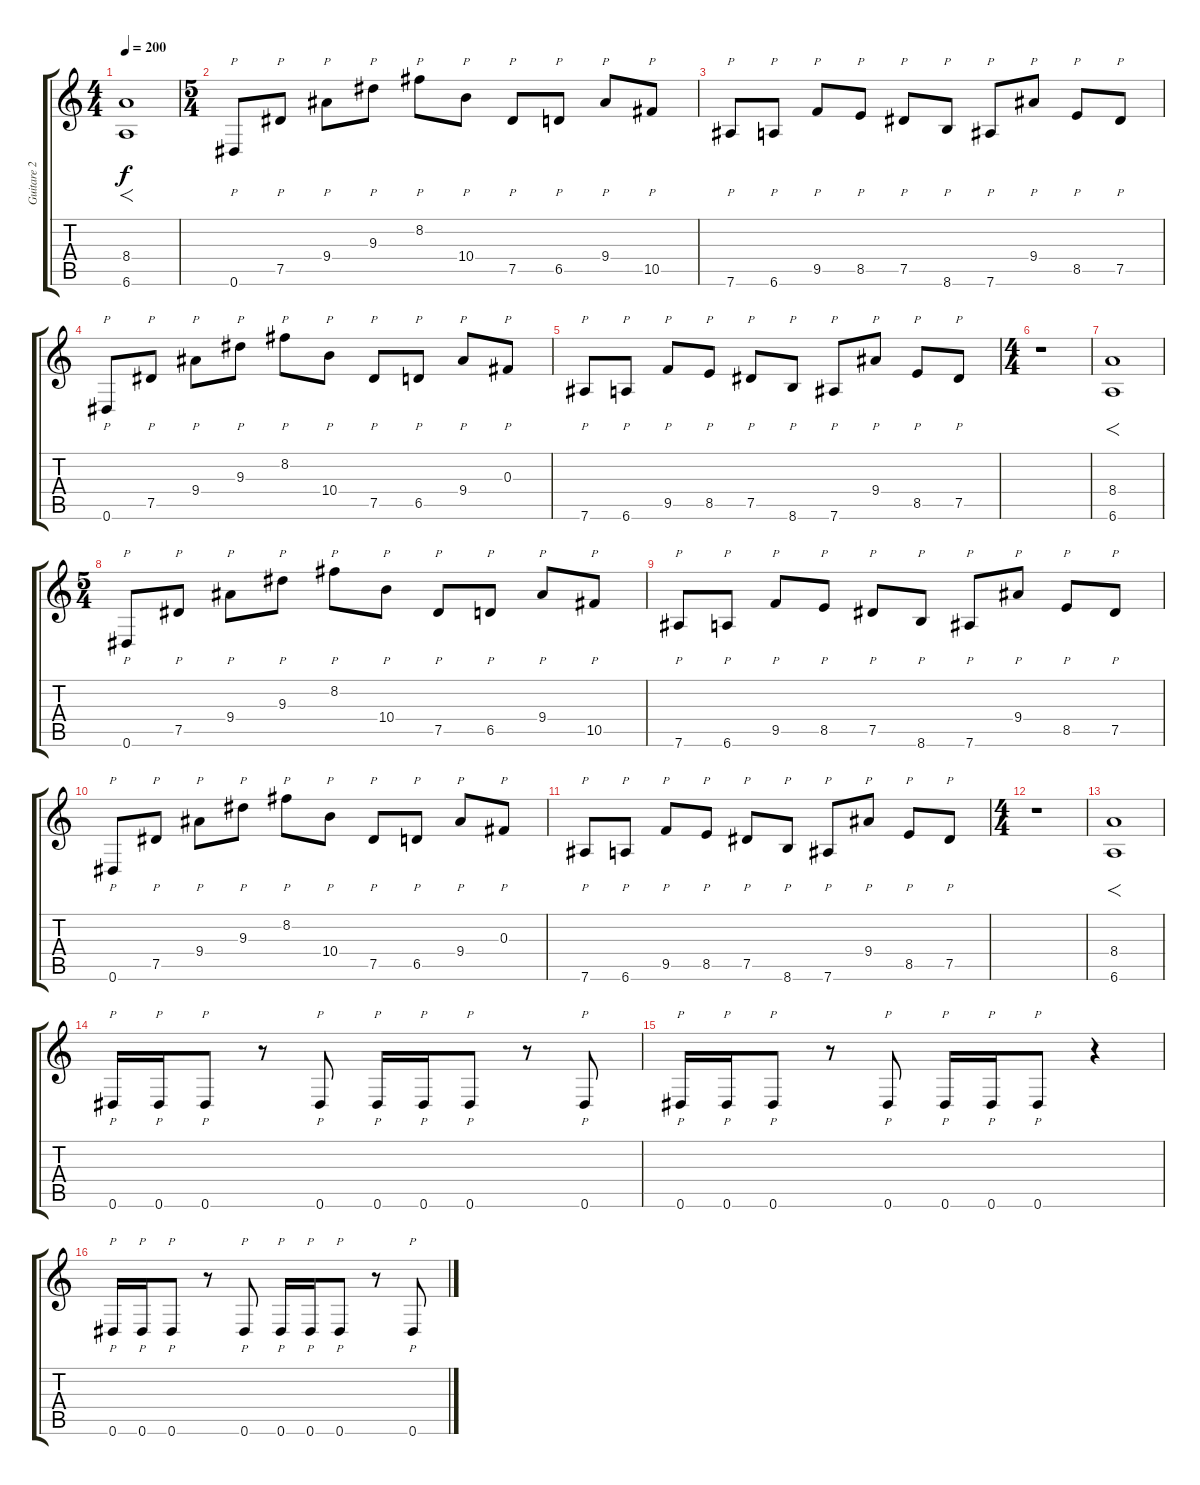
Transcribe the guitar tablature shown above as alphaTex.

\track ("Guitare 2" "Guitare 2") {instrument distortionguitar}
\staff {score tabs}
\tuning (Eb4 Bb3 Gb3 Db3 Ab2 Eb2) {hide}
\ts (4 4)
\tempo 200
\clef g2
\ks c
(8.4 6.6).1{f dy f} |
\ts (5 4)
0.6.8{p} 7.5.8{p} 9.4.8{p} 9.3.8{p} 8.2.8{p} 10.4.8{p} 7.5.8{p} 6.5.8{p} 9.4.8{p} 10.5.8{p} |
7.6.8{p} 6.6.8{p} 9.5.8{p} 8.5.8{p} 7.5.8{p} 8.6.8{p} 7.6.8{p} 9.4.8{p} 8.5.8{p} 7.5.8{p} |
0.6.8{p} 7.5.8{p} 9.4.8{p} 9.3.8{p} 8.2.8{p} 10.4.8{p} 7.5.8{p} 6.5.8{p} 9.4.8{p} 0.3.8{p} |
7.6.8{p} 6.6.8{p} 9.5.8{p} 8.5.8{p} 7.5.8{p} 8.6.8{p} 7.6.8{p} 9.4.8{p} 8.5.8{p} 7.5.8{p} |
\ts (4 4)
r.1 |
(8.4 6.6).1{f} |
\ts (5 4)
0.6.8{p} 7.5.8{p} 9.4.8{p} 9.3.8{p} 8.2.8{p} 10.4.8{p} 7.5.8{p} 6.5.8{p} 9.4.8{p} 10.5.8{p} |
7.6.8{p} 6.6.8{p} 9.5.8{p} 8.5.8{p} 7.5.8{p} 8.6.8{p} 7.6.8{p} 9.4.8{p} 8.5.8{p} 7.5.8{p} |
0.6.8{p} 7.5.8{p} 9.4.8{p} 9.3.8{p} 8.2.8{p} 10.4.8{p} 7.5.8{p} 6.5.8{p} 9.4.8{p} 0.3.8{p} |
7.6.8{p} 6.6.8{p} 9.5.8{p} 8.5.8{p} 7.5.8{p} 8.6.8{p} 7.6.8{p} 9.4.8{p} 8.5.8{p} 7.5.8{p} |
\ts (4 4)
r.1 |
(8.4 6.6).1{f} |
0.6.16{p} 0.6.16{p} 0.6.8{p} r.8 0.6.8{p} 0.6.16{p} 0.6.16{p} 0.6.8{p} r.8 0.6.8{p} |
0.6.16{p} 0.6.16{p} 0.6.8{p} r.8 0.6.8{p} 0.6.16{p} 0.6.16{p} 0.6.8{p} r.4 |
0.6.16{p} 0.6.16{p} 0.6.8{p} r.8 0.6.8{p} 0.6.16{p} 0.6.16{p} 0.6.8{p} r.8 0.6.8{p}
